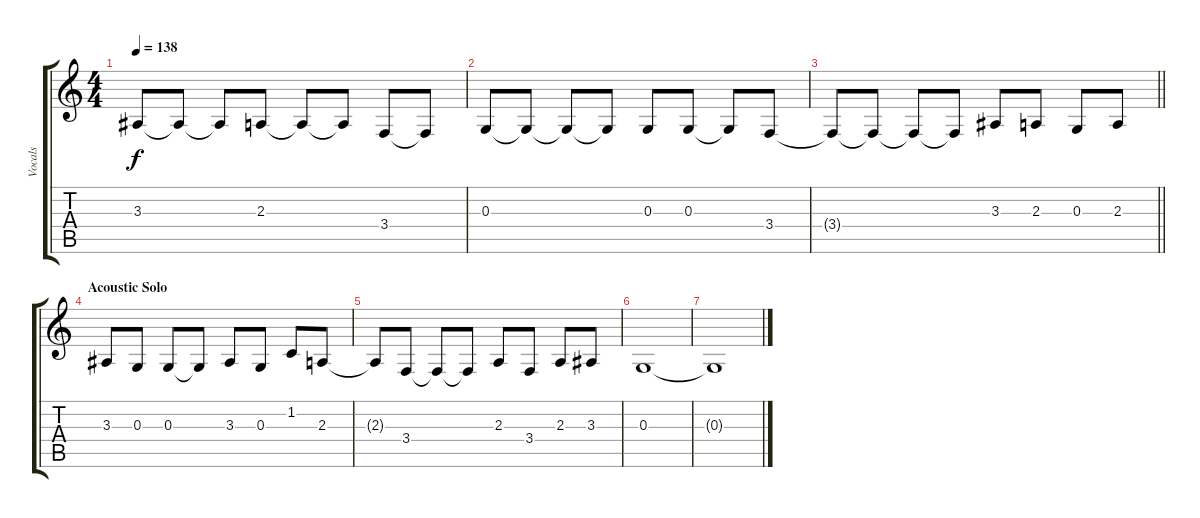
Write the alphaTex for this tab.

\track ("Vocals" "Vocals") {instrument trumpet}
\staff {score tabs}
\tuning (E4 B3 G3 D3 A2 E2) {hide}
\ts (4 4)
\tempo 138
\clef g2
\ks c
3.3.8{dy f} 3.3{t}.8 3.3{t}.8 2.3.8 2.3{t}.8 2.3{t}.8 3.4.8 3.4{t}.8 |
0.3.8 0.3{t}.8 0.3{t}.8 0.3{t}.8 0.3.8 0.3.8 0.3{t}.8 3.4.8 |
\barLineRight lightlight
3.4{t}.8 3.4{t}.8 3.4{t}.8 3.4{t}.8 3.3.8 2.3.8 0.3.8 2.3.8 |
\section ("" "Acoustic Solo")
3.3.8 0.3.8 0.3.8 0.3{t}.8 3.3.8 0.3.8 1.2.8 2.3.8 |
2.3{t}.8 3.4.8 3.4{t}.8 3.4{t}.8 2.3.8 3.4.8 2.3.8 3.3.8 |
0.3.1{volume 7} |
0.3{t}.1
